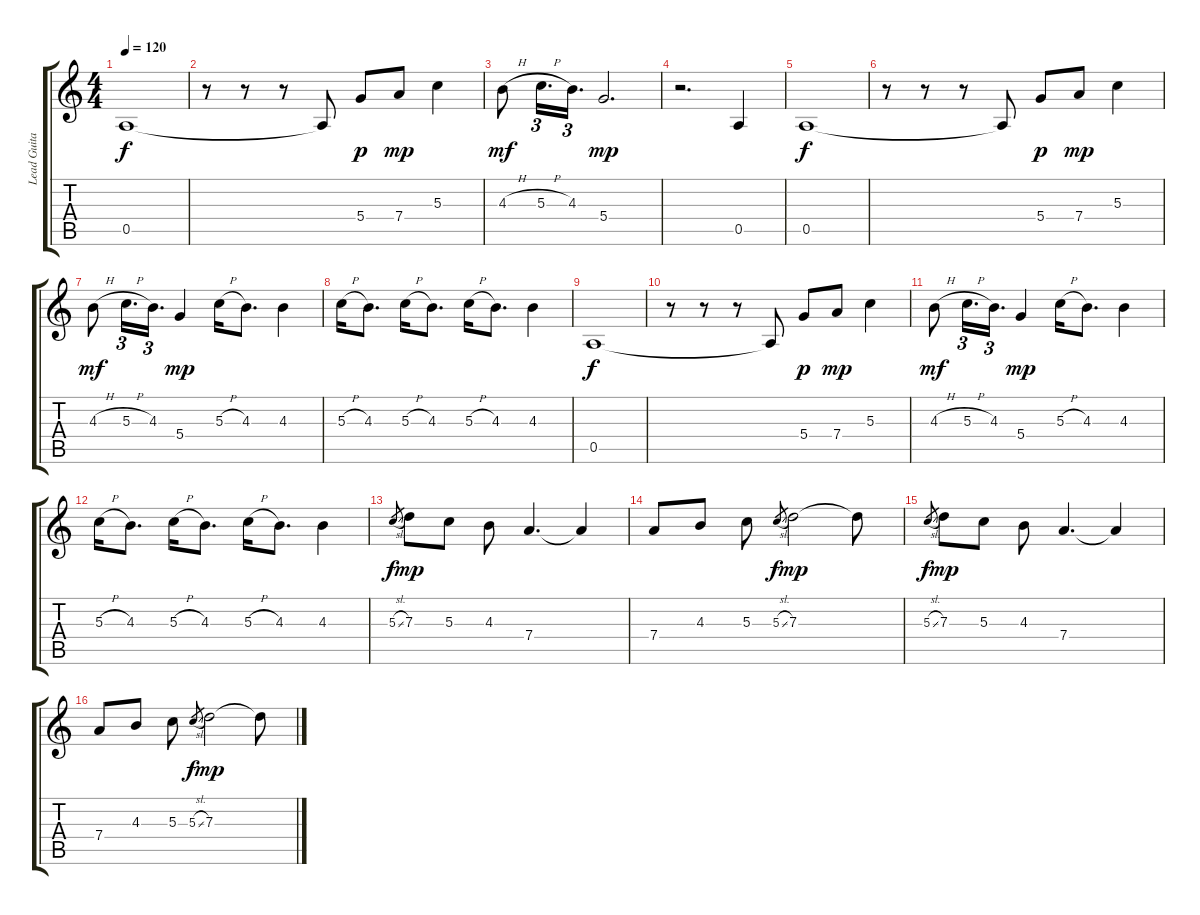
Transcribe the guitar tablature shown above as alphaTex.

\track ("Lead Guitar" "Lead Guita") {instrument overdrivenguitar}
\staff {score tabs}
\tuning (E4 B3 G3 D3 A2 E2) {hide}
\ts (4 4)
\tempo 120
\clef g2
\ks c
0.5.1{dy f} |
r.8 r.8 r.8 0.5{t}.8 5.4.8{dy p} 7.4.8{dy mp} 5.3.4 |
4.3{h}.8{dy mf} 5.3{h}.16{d tu (3 2)} 4.3.16{d tu (3 2)} 5.4.2{d dy mp} |
r.2{d} 0.5.4 |
0.5.1{dy f} |
r.8 r.8 r.8 0.5{t}.8 5.4.8{dy p} 7.4.8{dy mp} 5.3.4 |
4.3{h}.8{dy mf} 5.3{h}.16{d tu (3 2)} 4.3.16{d tu (3 2)} 5.4.4{dy mp} 5.3{h}.16 4.3.8{d} 4.3.4 |
5.3{h}.16 4.3.8{d} 5.3{h}.16 4.3.8{d} 5.3{h}.16 4.3.8{d} 4.3.4 |
0.5.1{dy f} |
r.8 r.8 r.8 0.5{t}.8 5.4.8{dy p} 7.4.8{dy mp} 5.3.4 |
4.3{h}.8{dy mf} 5.3{h}.16{d tu (3 2)} 4.3.16{d tu (3 2)} 5.4.4{dy mp} 5.3{h}.16 4.3.8{d} 4.3.4 |
5.3{h}.16 4.3.8{d} 5.3{h}.16 4.3.8{d} 5.3{h}.16 4.3.8{d} 4.3.4 |
5.3{sl}.8{gr dy f} 7.3.8{dy mp} 5.3.8 4.3.8 7.4.4{d} 7.4{t}.4 |
7.4.8 4.3.8 5.3.8 5.3{sl}.8{gr dy f} 7.3.2{dy mp} 7.3{t}.8 |
5.3{sl}.8{gr dy f} 7.3.8{dy mp} 5.3.8 4.3.8 7.4.4{d} 7.4{t}.4 |
7.4.8 4.3.8 5.3.8 5.3{sl}.8{gr dy f} 7.3.2{dy mp} 7.3{t}.8
